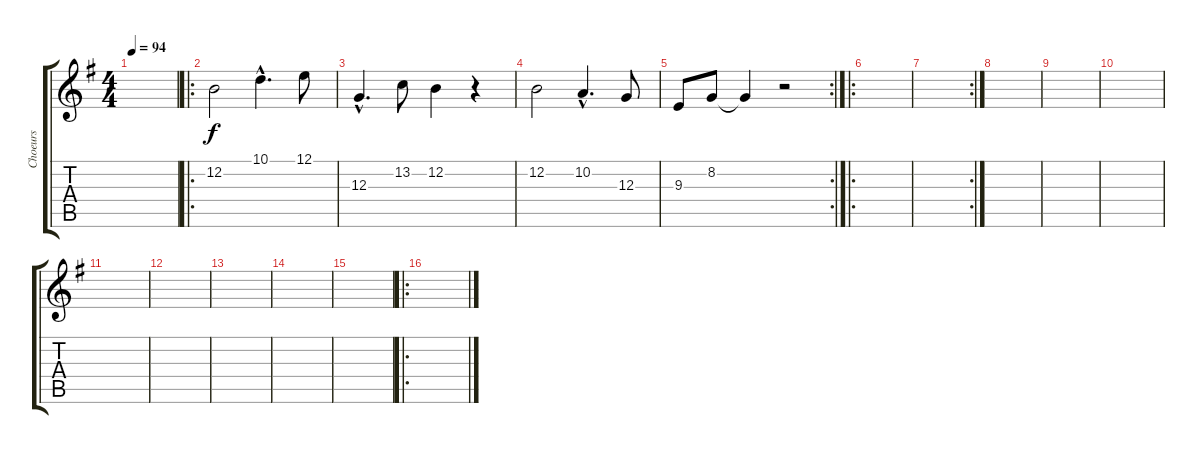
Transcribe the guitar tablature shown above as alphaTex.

\track ("Choeurs" "Choeurs") {instrument synthstrings1}
\staff {score tabs}
\tuning (E4 B3 G3 D3 A2 D2) {hide}
\ts (4 4)
\tempo 94
\clef g2
\ks g
|
\ro
12.2.2 10.1{hac}.4{d} 12.1.8 |
12.3{hac}.4{d} 13.2.8 12.2.4 r.4 |
12.2.2 10.2{hac}.4{d} 12.3.8 |
\rc 2
9.3.8 8.2.8 8.2{t}.4 r.2 |
\ro
|
\rc 2
|
|
|
|
|
|
|
|
|
\ro
